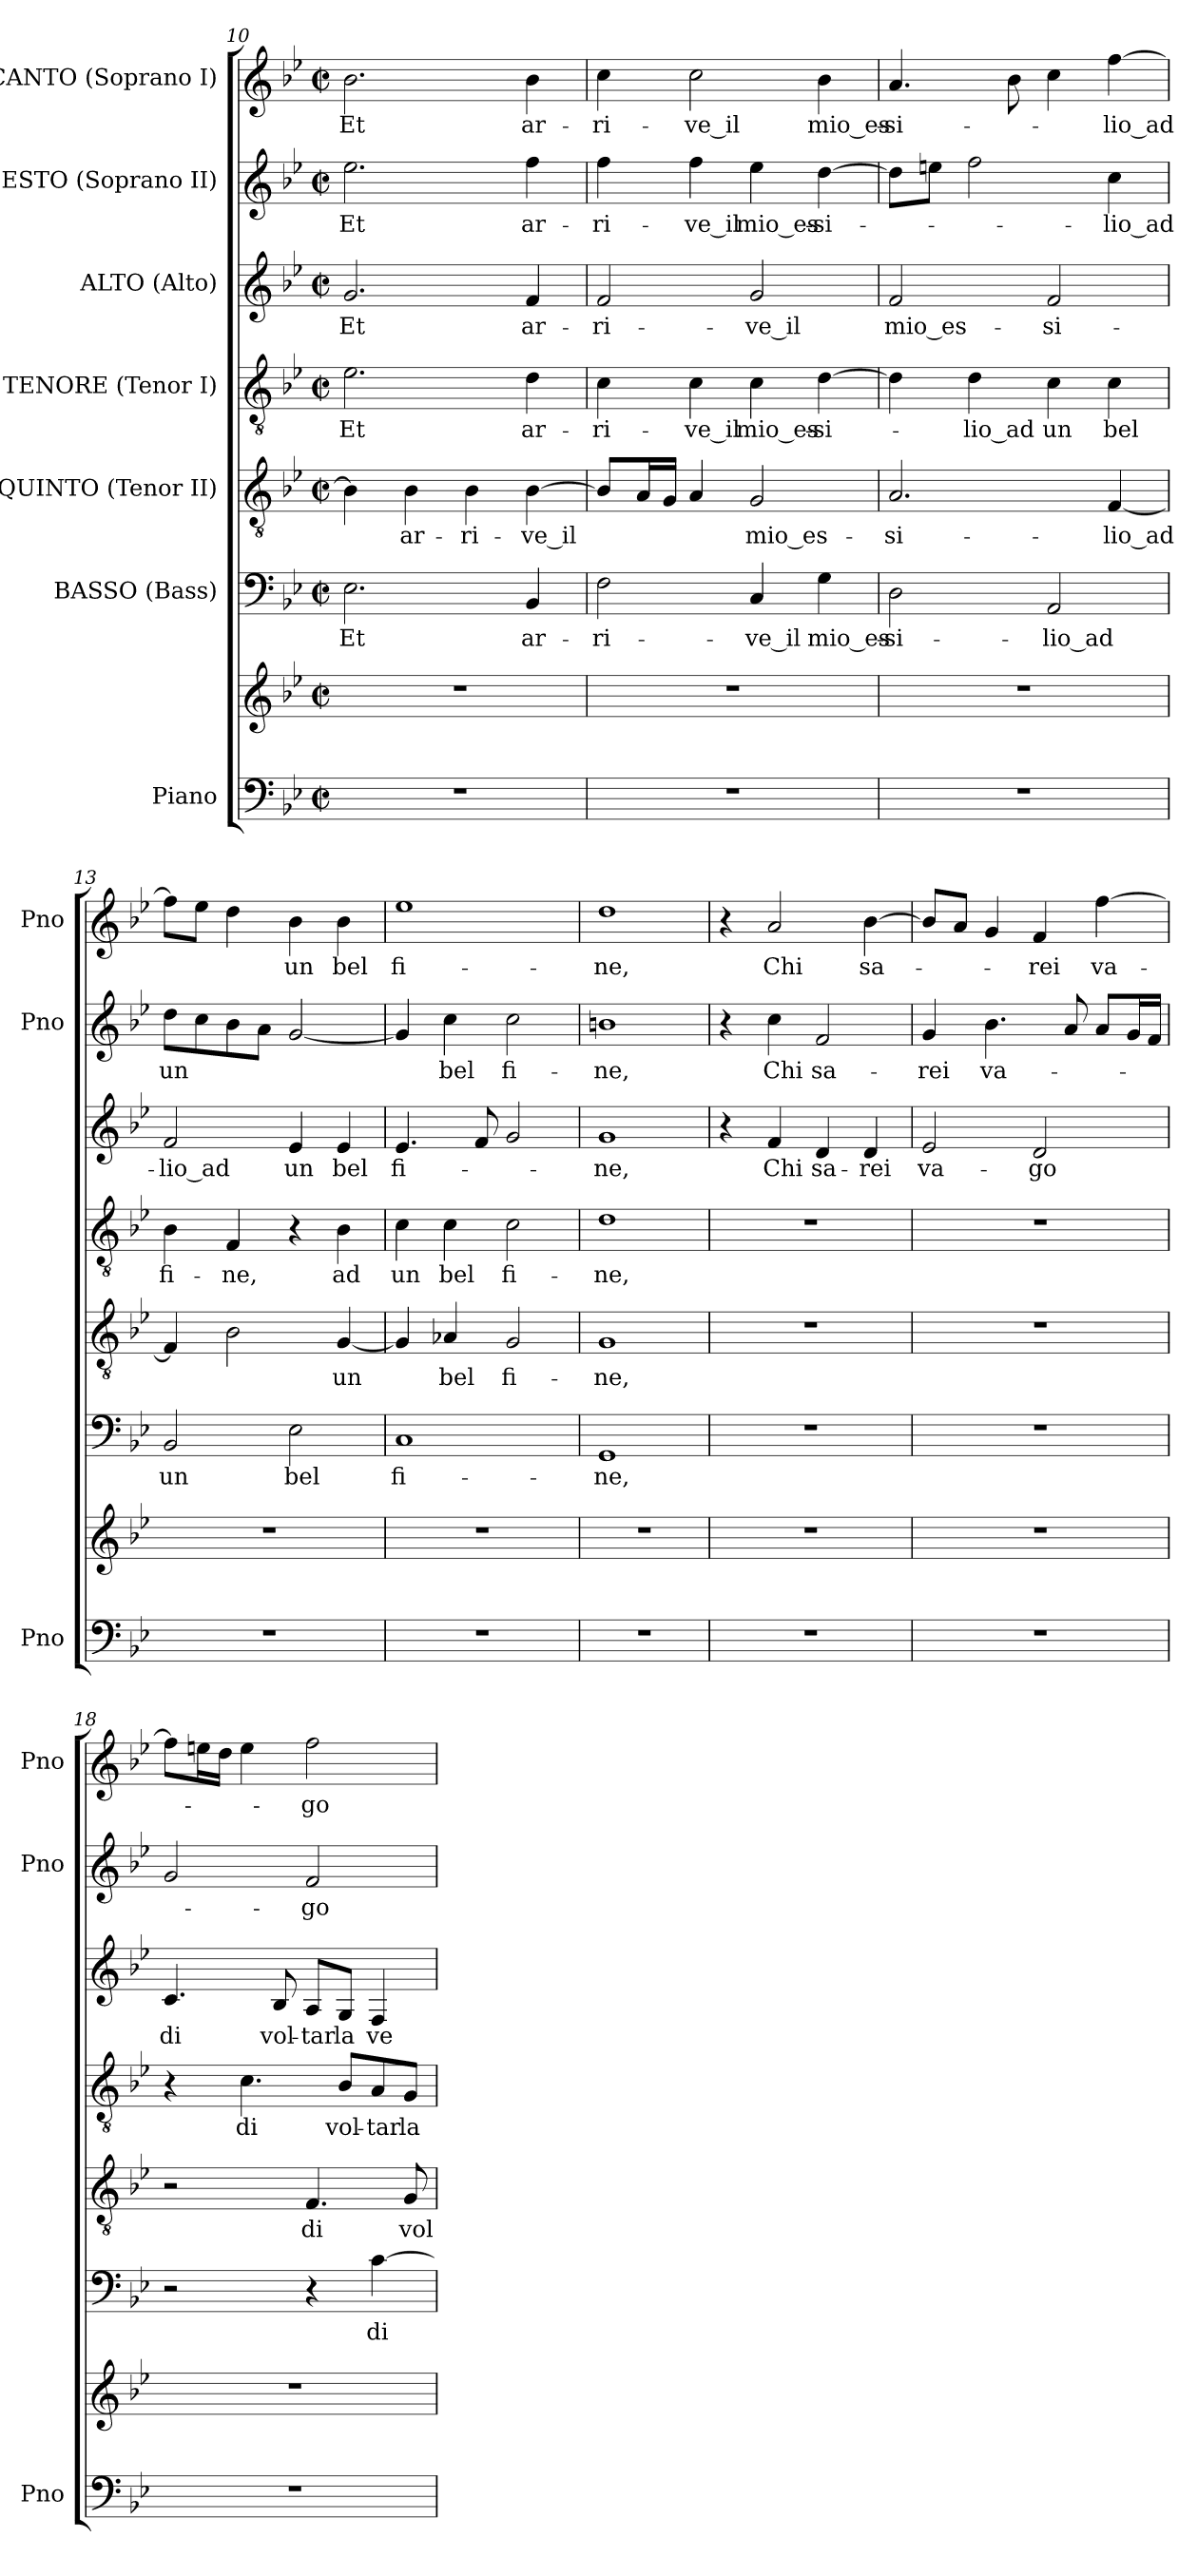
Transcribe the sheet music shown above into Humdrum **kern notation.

**kern	**kern	**kern	**text	**kern	**text	**kern	**text	**kern	**text	**kern	**text	**kern	**text
*part7	*part7	*part6	*part6	*part5	*part5	*part4	*part4	*part3	*part3	*part2	*part2	*part1	*part1
*staff8	*staff7	*staff6	*staff6	*staff5	*staff5	*staff4	*staff4	*staff3	*staff3	*staff2	*staff2	*staff1	*staff1
*I"Piano	*	*I"BASSO (Bass)	*	*I"QUINTO (Tenor II)	*	*I"TENORE (Tenor I)	*	*I"ALTO (Alto)	*	*I"SESTO (Soprano II)	*	*I"CANTO (Soprano I)	*
*I'Pno	*	*	*	*	*	*	*	*	*	*I'Pno	*	*I'Pno	*
*clefF4	*clefG2	*clefF4	*	*clefGv2	*	*clefGv2	*	*clefG2	*	*clefG2	*	*clefG2	*
*k[b-e-]	*k[b-e-]	*k[b-e-]	*	*k[b-e-]	*	*k[b-e-]	*	*k[b-e-]	*	*k[b-e-]	*	*k[b-e-]	*
*B-:	*B-:	*B-:	*	*B-:	*	*B-:	*	*B-:	*	*B-:	*	*B-:	*
*M2/2	*M2/2	*M2/2	*	*M2/2	*	*M2/2	*	*M2/2	*	*M2/2	*	*M2/2	*
*met(c|)	*met(c|)	*met(c|)	*	*met(c|)	*	*met(c|)	*	*met(c|)	*	*met(c|)	*	*met(c|)	*
=10	=10	=10	=10	=10	=10	=10	=10	=10	=10	=10	=10	=10	=10
1r	1r	2.E-\	Et	4B-\]	.	2.e-\	Et	2.g/	Et	2.ee-\	Et	2.b-\	Et
.	.	.	.	4B-\	ar-	.	.	.	.	.	.	.	.
.	.	.	.	4B-\	-ri-	.	.	.	.	.	.	.	.
.	.	4BB-/	ar-	[4B-\	-ve_il	4d\	ar-	4f/	ar-	4ff\	ar-	4b-\	ar-
!!LO:PB:g=z
=11	=11	=11	=11	=11	=11	=11	=11	=11	=11	=11	=11	=11	=11
1r	1r	2F\	-ri-	8B-/L]	.	4c\	-ri-	2f/	-ri-	4ff\	-ri-	4cc\	-ri-
.	.	.	.	16A/L	.	.	.	.	.	.	.	.	.
.	.	.	.	16G/JJ	.	.	.	.	.	.	.	.	.
.	.	.	.	4A/	.	4c\	-ve_il	.	.	4ff\	-ve_il	2cc\	-ve_il
.	.	4C/	-ve_il	2G/	mio_es-	4c\	mio_es-	2g/	-ve_il	4ee-\	mio_es-	.	.
.	.	4G\	mio_es-	.	.	[4d\	-si-	.	.	[4dd\	-si-	4b-\	mio_es-
=12	=12	=12	=12	=12	=12	=12	=12	=12	=12	=12	=12	=12	=12
1r	1r	2D\	-si-	2.A/	-si-	4d\]	.	2f/	mio_es-	8dd\L]	.	4.a/	-si-
.	.	.	.	.	.	.	.	.	.	8een\J	.	.	.
.	.	.	.	.	.	4d\	-lio_ad	.	.	2ff\	.	.	.
.	.	.	.	.	.	.	.	.	.	.	.	8b-\	.
.	.	2AA/	-lio_ad	.	.	4c\	un	2f/	-si-	.	.	4cc\	.
.	.	.	.	[4F/	-lio_ad	4c\	bel	.	.	4cc\	-lio_ad	[4ff\	-lio_ad
=13	=13	=13	=13	=13	=13	=13	=13	=13	=13	=13	=13	=13	=13
1r	1r	2BB-/	un	4F/]	.	4B-\	fi-	2f/	-lio_ad	8dd\L	un	8ff\L]	.
.	.	.	.	.	.	.	.	.	.	8cc\	.	8ee-\J	.
.	.	.	.	2B-\	.	4F/	-ne,	.	.	8b-\	.	4dd\	.
.	.	.	.	.	.	.	.	.	.	8a\J	.	.	.
.	.	2E-\	bel	.	.	4r	.	4e-/	un	[2g/	.	4b-\	un
.	.	.	.	[4G/	un	4B-\	ad	4e-/	bel	.	.	4b-\	bel
=14	=14	=14	=14	=14	=14	=14	=14	=14	=14	=14	=14	=14	=14
1r	1r	1C	fi-	4G/]	.	4c\	un	4.e-/	fi-	4g/]	.	1ee-	fi-
.	.	.	.	4A-X/	bel	4c\	bel	.	.	4cc\	bel	.	.
.	.	.	.	.	.	.	.	8f/	.	.	.	.	.
.	.	.	.	2G/	fi-	2c\	fi-	2g/	.	2cc\	fi-	.	.
=15	=15	=15	=15	=15	=15	=15	=15	=15	=15	=15	=15	=15	=15
1r	1r	1GG	-ne,	1G	-ne,	1d	-ne,	1g	-ne,	1bn	-ne,	1dd	-ne,
!!LO:LB:g=z
=16	=16	=16	=16	=16	=16	=16	=16	=16	=16	=16	=16	=16	=16
1r	1r	1r	.	1r	.	1r	.	4r	.	4r	.	4r	.
.	.	.	.	.	.	.	.	4f/	Chi	4cc\	Chi	2a/	Chi
.	.	.	.	.	.	.	.	4d/	sa-	2f/	sa-	.	.
.	.	.	.	.	.	.	.	4d/	-rei	.	.	[4b-\	sa-
=17	=17	=17	=17	=17	=17	=17	=17	=17	=17	=17	=17	=17	=17
1r	1r	1r	.	1r	.	1r	.	2e-/	va-	4g/	-rei	8b-/L]	.
.	.	.	.	.	.	.	.	.	.	.	.	8a/J	.
.	.	.	.	.	.	.	.	.	.	4.b-\	va-	4g/	.
.	.	.	.	.	.	.	.	2d/	-go	.	.	4f/	-rei
.	.	.	.	.	.	.	.	.	.	8a/	.	.	.
.	.	.	.	.	.	.	.	.	.	8a/L	.	[4ff\	va-
.	.	.	.	.	.	.	.	.	.	16g/L	.	.	.
.	.	.	.	.	.	.	.	.	.	16f/JJ	.	.	.
=18	=18	=18	=18	=18	=18	=18	=18	=18	=18	=18	=18	=18	=18
1r	1r	2r	.	2r	.	4r	.	4.c/	di	2g/	.	8ff\L]	.
.	.	.	.	.	.	.	.	.	.	.	.	16een\L	.
.	.	.	.	.	.	.	.	.	.	.	.	16dd\JJ	.
.	.	.	.	.	.	4.c\	di	.	.	.	.	4ee\	.
.	.	.	.	.	.	.	.	8B-/	vol-	.	.	.	.
.	.	4r	.	4.F/	di	.	.	8A/L	-tar	2f/	-go	2ff\	-go
.	.	.	.	.	.	8B-/L	vol-	8G/J	la	.	.	.	.
.	.	[4c\	di	.	.	8A/	-tar	4F/	ve-	.	.	.	.
.	.	.	.	8G/	vol-	8G/J	la	.	.	.	.	.	.
=	=	=	=	=	=	=	=	=	=	=	=	=	=
*-	*-	*-	*-	*-	*-	*-	*-	*-	*-	*-	*-	*-	*-
